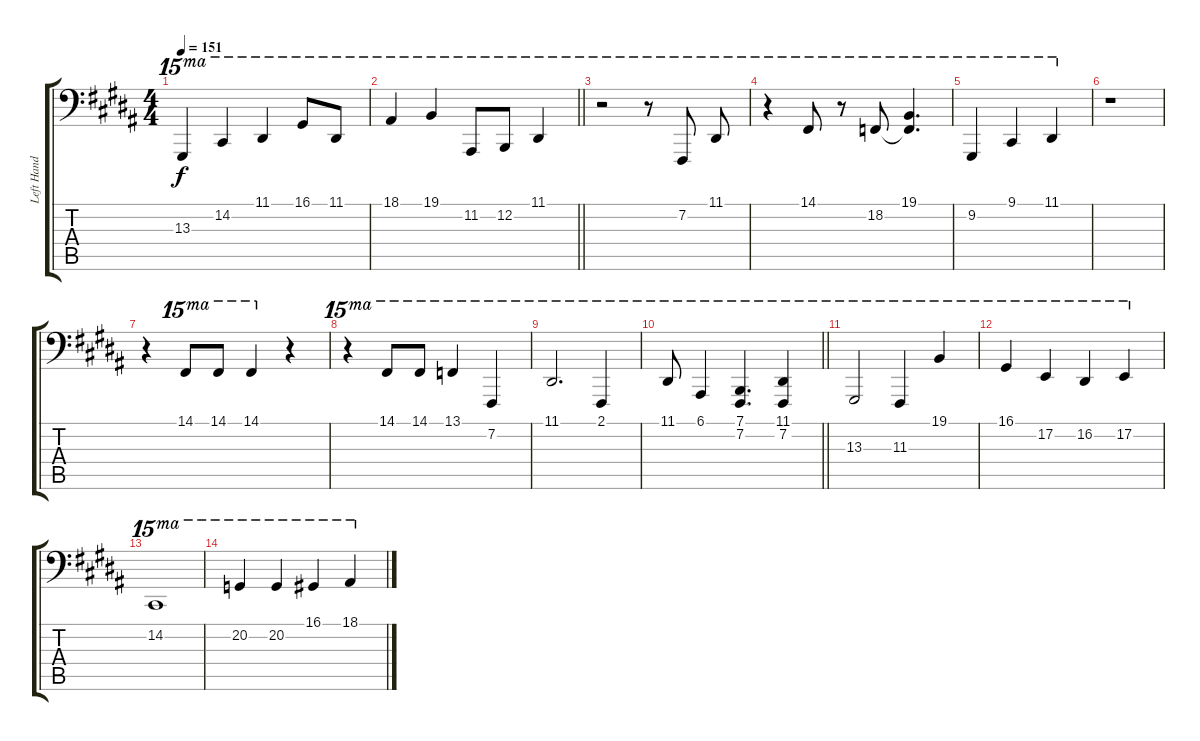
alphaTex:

\track ("Left Hand" "Left Hand") {instrument brightacousticpiano}
\staff {score tabs}
\tuning (E3 B2 G2 D2 A1 E1) {hide}
\ts (4 4)
\tempo 151
\clef f4
\ks g#minor
13.3.4{ot 15ma dy f} 14.2.4{ot 15ma} 11.1.4{ot 15ma} 16.1.8{ot 15ma} 11.1.8{ot 15ma} |
\barLineRight lightlight
18.1.4{ot 15ma} 19.1.4{ot 15ma} 11.2.8{ot 15ma} 12.2.8{ot 15ma} 11.1.4{ot 15ma} |
r.2{ot 15ma} r.8{ot 15ma} 7.2.8{ot 15ma} 11.1.8{ot 15ma} |
r.4{ot 15ma} 14.1.8{ot 15ma} r.8{ot 15ma} 18.2.8{ot 15ma} (19.1 18.2{t}).4{d ot 15ma} |
9.2.4{ot 15ma} 9.1.4{ot 15ma} 11.1.4{ot 15ma} |
r.1 |
r.4 14.1.8{ot 15ma} 14.1.8{ot 15ma} 14.1.4{ot 15ma} r.4 |
r.4{ot 15ma} 14.1.8{ot 15ma} 14.1.8{ot 15ma} 13.1.4{ot 15ma} 7.2.4{ot 15ma} |
11.1.2{d ot 15ma} 2.1.4{ot 15ma} |
\barLineRight lightlight
11.1.8{ot 15ma} 6.1.4{ot 15ma} (7.1 7.2).4{d ot 15ma} (11.1 7.2).4{ot 15ma} |
13.3.2{ot 15ma} 11.3.4{ot 15ma} 19.1.4{ot 15ma} |
16.1.4{ot 15ma} 17.2.4{ot 15ma} 16.2.4{ot 15ma} 17.2.4{ot 15ma} |
14.2.1{ot 15ma} |
20.2.4{ot 15ma} 20.2.4{ot 15ma} 16.1.4{ot 15ma} 18.1.4{ot 15ma}
